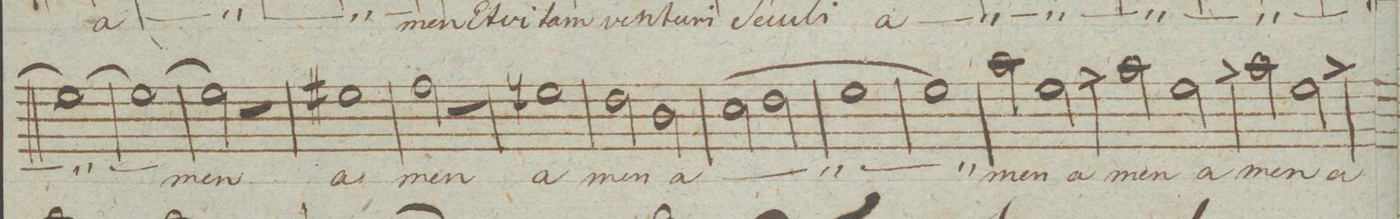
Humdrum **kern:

**kern	**text	**dynam
*I"Baſso.	*	*
*clefF4	*	*
*k[]	*	*
*met(c|)	*	*
*M4/4	*	*
1G\_	.	.
=223	=223	=223
1G\_	.	.
=224	=224	=224
2G\]	-men	.
2r	.	.
=225	=225	=225
1G#X\	a-	.
=226	=226	=226
2A\	-men	.
2r	.	.
=227	=227	=227
1Gn\	a-	.
=228	=228	=228
2F\	men	.
(2D\	a-	.
=229	=229	=229
2E\	.	.
2F\	.	.
=230	=230	=230
1G\	.	.
=231	=231	=231
1G\)	.	.
=232	=232	=232
2c\	-men	.
2G\	a-	.
.	.	>
=233	=233	=233
2c\	-men	.
.	.	]
2G\	a-	.
.	.	>
=234	=234	=234
2c\	-men	.
.	.	]
2G\	a-	.
.	.	>
=235	=235	=235
*-	*-	*-
